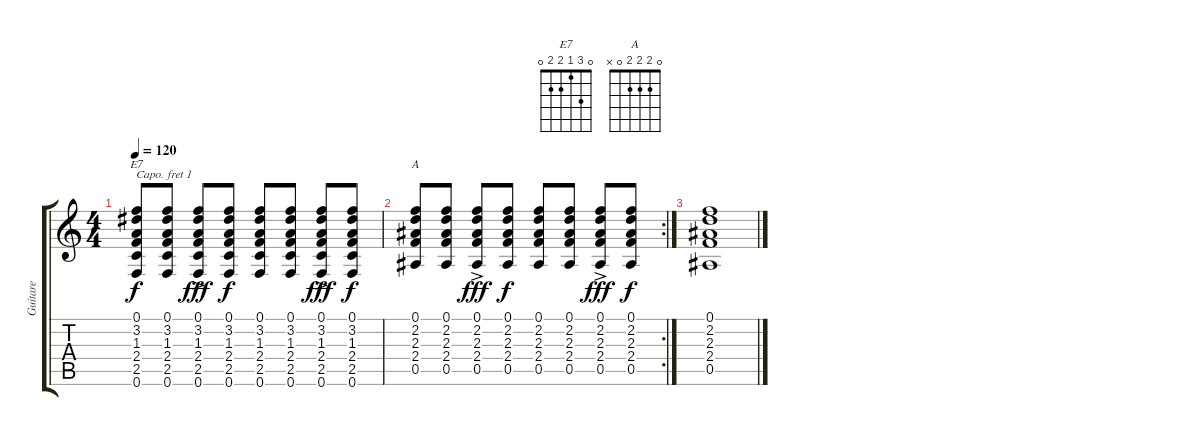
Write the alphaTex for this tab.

\track ("Guitare" "Guitare") {instrument acousticguitarnylon}
\staff {score tabs}
\capo 1
\tuning (E4 B3 G3 D3 A2 E2) {hide}
\chord ("E7" 0 3 1 2 2 0)
\chord ("A" 0 2 2 2 0 x)
\ts (4 4)
\tempo 120
\clef g2
\ks c
(0.1 3.2 1.3 2.4 2.5 0.6).8{ch "E7" dy f} (0.1 3.2 1.3 2.4 2.5 0.6).8 (0.1 3.2{ac} 1.3 2.4 2.5 0.6).8{dy fff} (0.1 3.2 1.3 2.4 2.5 0.6).8{dy f} (0.1 3.2 1.3 2.4 2.5 0.6).8 (0.1 3.2 1.3 2.4 2.5 0.6).8 (0.1 3.2{ac} 1.3 2.4 2.5 0.6).8{dy fff} (0.1 3.2 1.3 2.4 2.5 0.6).8{dy f} |
\rc 2
(0.1 2.2 2.3 2.4 0.5).8{ch "A"} (0.1 2.2 2.3 2.4 0.5).8 (0.1 2.2{ac} 2.3 2.4 0.5).8{dy fff} (0.1 2.2 2.3 2.4 0.5).8{dy f} (0.1 2.2 2.3 2.4 0.5).8 (0.1 2.2 2.3 2.4 0.5).8 (0.1 2.2 2.3{ac} 2.4 0.5).8{dy fff} (0.1 2.2 2.3 2.4 0.5).8{dy f} |
(0.1 2.2 2.3 2.4 0.5).1
